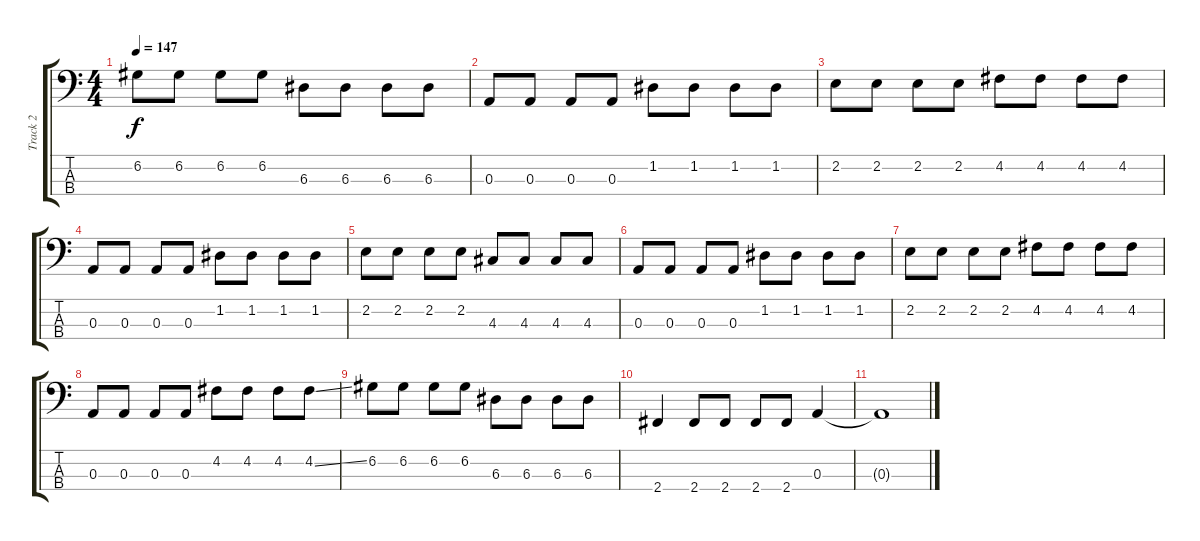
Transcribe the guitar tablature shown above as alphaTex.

\track ("Track 2" "Track 2") {instrument electricbassfinger}
\staff {score tabs}
\tuning (G2 D2 A1 E1) {hide}
\ts (4 4)
\tempo 147
\clef f4
\ks c
6.2.8{dy f} 6.2.8 6.2.8 6.2.8 6.3.8 6.3.8 6.3.8 6.3.8 |
0.3.8 0.3.8 0.3.8 0.3.8 1.2.8 1.2.8 1.2.8 1.2.8 |
2.2.8 2.2.8 2.2.8 2.2.8 4.2.8 4.2.8 4.2.8 4.2.8 |
0.3.8 0.3.8 0.3.8 0.3.8 1.2.8 1.2.8 1.2.8 1.2.8 |
2.2.8 2.2.8 2.2.8 2.2.8 4.3.8 4.3.8 4.3.8 4.3.8 |
0.3.8 0.3.8 0.3.8 0.3.8 1.2.8 1.2.8 1.2.8 1.2.8 |
2.2.8 2.2.8 2.2.8 2.2.8 4.2.8 4.2.8 4.2.8 4.2.8 |
0.3.8 0.3.8 0.3.8 0.3.8 4.2.8 4.2.8 4.2.8 4.2{ss}.8 |
6.2.8 6.2.8 6.2.8 6.2.8 6.3.8 6.3.8 6.3.8 6.3.8 |
2.4.4 2.4.8 2.4.8 2.4.8 2.4.8 0.3.4 |
0.3{t}.1
